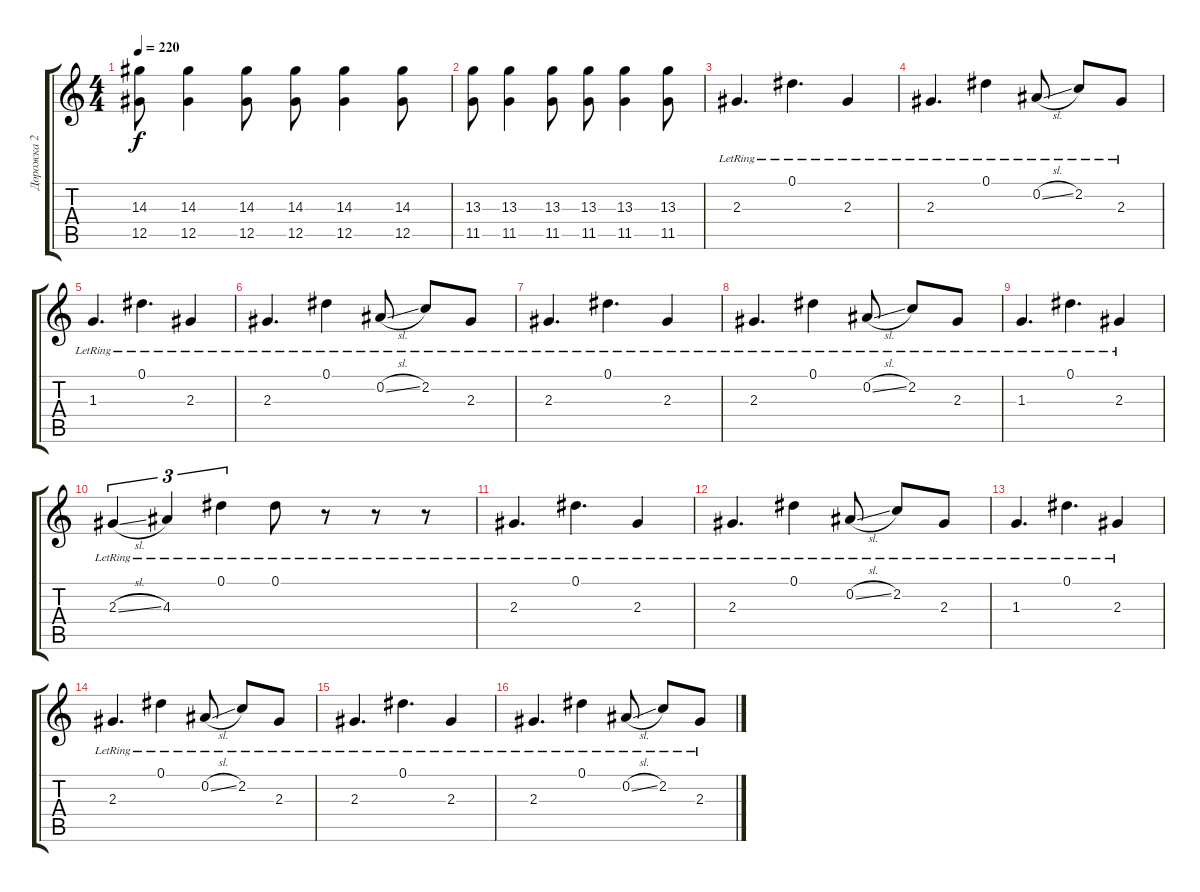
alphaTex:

\track ("Дорожка 2" "Дорожка 2") {instrument overdrivenguitar}
\staff {score tabs}
\tuning (Eb4 Bb3 Gb3 Db3 Ab2 Db2) {hide}
\ts (4 4)
\tempo 220
\clef g2
\ks c
(14.3 12.5).8{dy f} (14.3 12.5).4 (14.3 12.5).8 (14.3 12.5).8 (14.3 12.5).4 (14.3 12.5).8 |
(13.3 11.5).8 (13.3 11.5).4 (13.3 11.5).8 (13.3 11.5).8 (13.3 11.5).4 (13.3 11.5).8 |
2.3{lr}.4{d} 0.1{lr}.4{d} 2.3{lr}.4 |
2.3{lr}.4{d} 0.1{lr}.4 0.2{sl lr}.8 2.2{lr}.8 2.3{lr}.8 |
1.3{lr}.4{d} 0.1{lr}.4{d} 2.3{lr}.4 |
2.3{lr}.4{d} 0.1{lr}.4 0.2{sl lr}.8 2.2{lr}.8 2.3{lr}.8 |
2.3{lr}.4{d} 0.1{lr}.4{d} 2.3{lr}.4 |
2.3{lr}.4{d} 0.1{lr}.4 0.2{sl lr}.8 2.2{lr}.8 2.3{lr}.8 |
1.3{lr}.4{d} 0.1{lr}.4{d} 2.3{lr}.4 |
2.3{sl lr}.4{tu (3 2)} 4.3{lr}.4{tu (3 2)} 0.1{lr}.4{tu (3 2)} 0.1{lr}.8 r.8 r.8 r.8 |
2.3{lr}.4{d} 0.1{lr}.4{d} 2.3{lr}.4 |
2.3{lr}.4{d} 0.1{lr}.4 0.2{sl lr}.8 2.2{lr}.8 2.3{lr}.8 |
1.3{lr}.4{d} 0.1{lr}.4{d} 2.3{lr}.4 |
2.3{lr}.4{d} 0.1{lr}.4 0.2{sl lr}.8 2.2{lr}.8 2.3{lr}.8 |
2.3{lr}.4{d} 0.1{lr}.4{d} 2.3{lr}.4 |
2.3{lr}.4{d} 0.1{lr}.4 0.2{sl lr}.8 2.2{lr}.8 2.3{lr}.8
